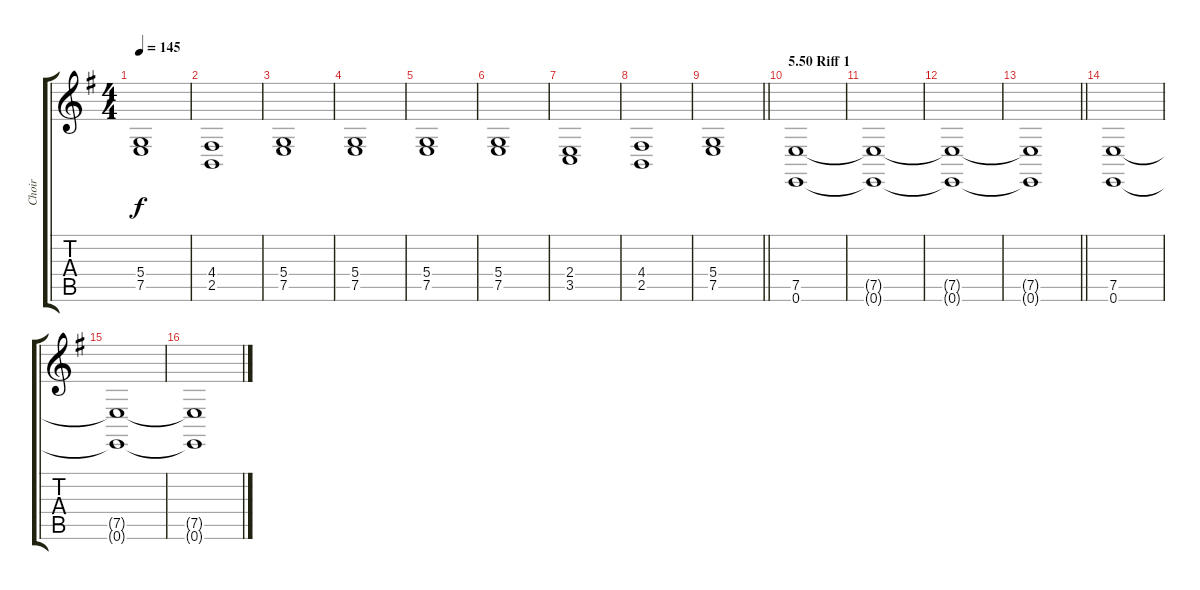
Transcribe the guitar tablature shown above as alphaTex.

\track ("Choir" "Choir") {instrument choiraahs}
\staff {score tabs}
\tuning (E4 B3 G3 D3 A2 E2) {hide}
\ts (4 4)
\tempo 145
\clef g2
\ks eminor
(5.4 7.5).1{dy f} |
(4.4 2.5).1 |
(5.4 7.5).1 |
(5.4 7.5).1 |
(5.4 7.5).1 |
(5.4 7.5).1 |
(2.4 3.5).1 |
(4.4 2.5).1 |
\barLineRight lightlight
(5.4 7.5).1 |
\section ("" "5.50 Riff 1")
(7.5 0.6).1 |
(7.5{t} 0.6{t}).1 |
(7.5{t} 0.6{t}).1 |
\barLineRight lightlight
(7.5{t} 0.6{t}).1 |
(7.5 0.6).1 |
(7.5{t} 0.6{t}).1 |
(7.5{t} 0.6{t}).1
